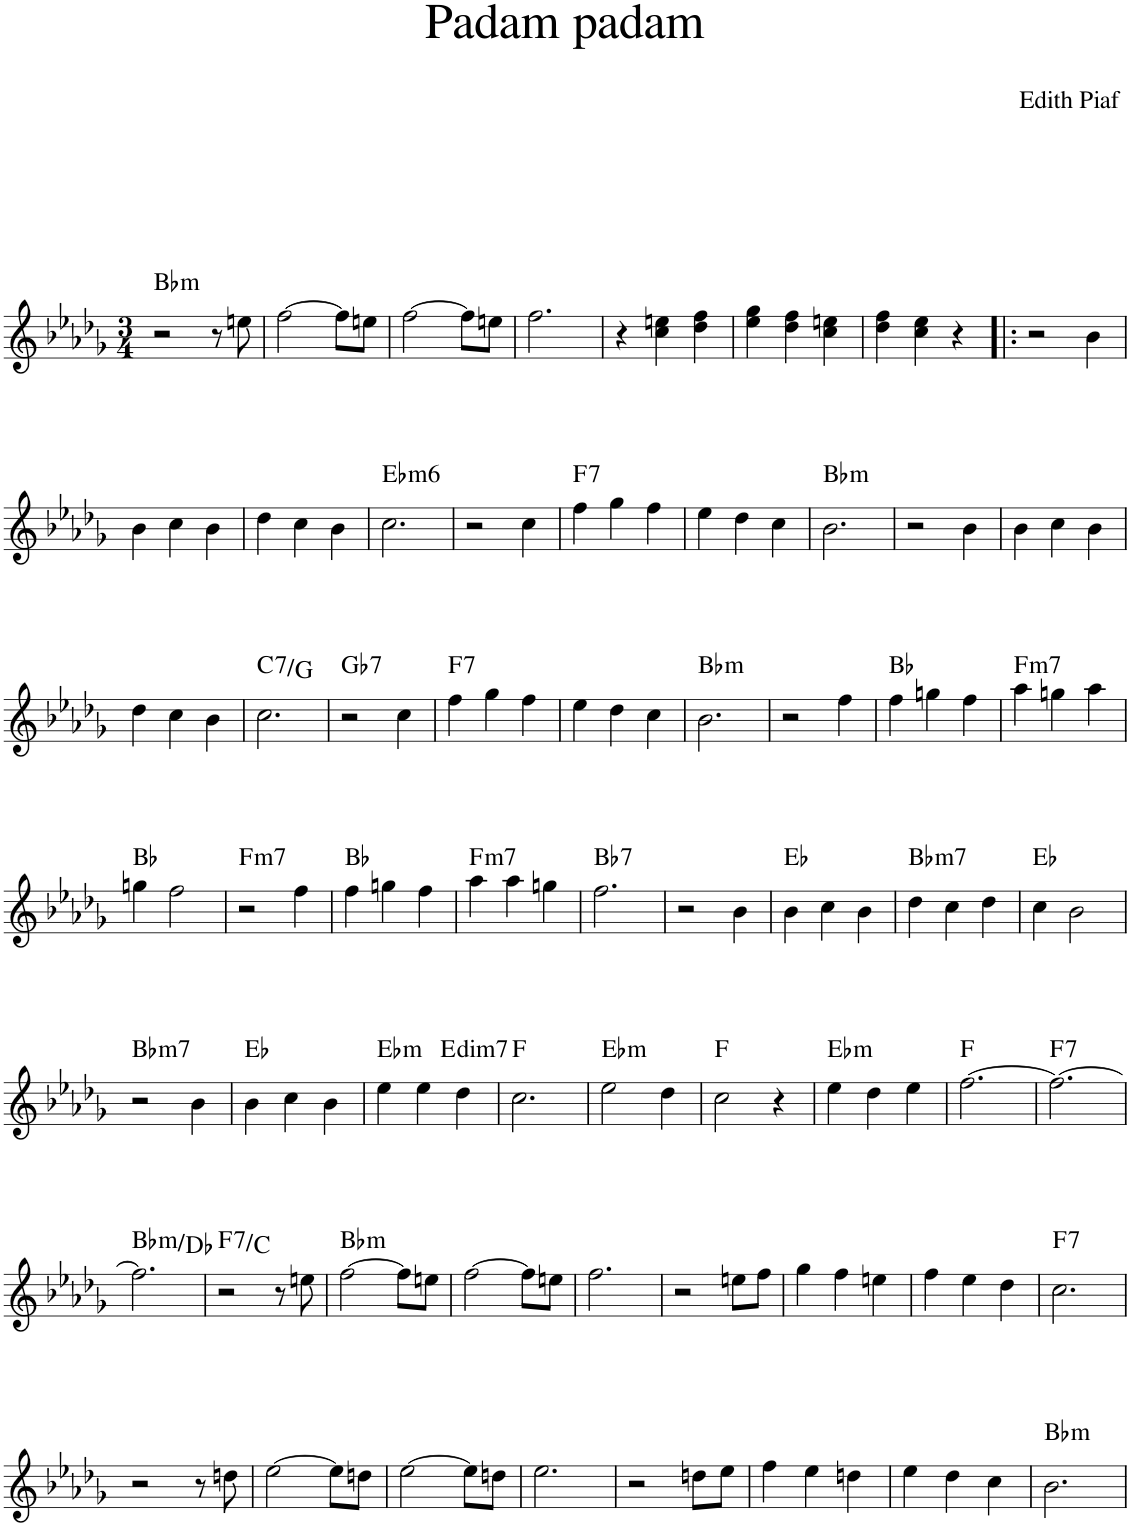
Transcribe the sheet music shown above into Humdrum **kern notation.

**kern	**harte
*part1	*part1
*staff1	*
*I"Piano	*
*I'Pno.	*
*clefG2	*
*k[b-e-a-d-g-]	*
*M3/4	*
=1	=1
!	!LO:H:kt=m
2r	Bb:min
8r	.
8een\	.
=2	=2
[2ff\	.
8ff\L]	.
8een\J	.
=3	=3
[2ff\	.
8ff\L]	.
8een\J	.
=4	=4
2.ff\	.
=5	=5
4r	.
4cc\ 4een\	.
4dd-\ 4ff\	.
=6	=6
4ee-\ 4gg-\	.
4dd-\ 4ff\	.
4cc\ 4een\	.
=7	=7
4dd-\ 4ff\	.
4cc\ 4ee-\	.
4r	.
=8!|:	=8!|:
2r	.
4b-\	.
!!LO:LB:g=z
=9	=9
4b-\	.
4cc\	.
4b-\	.
=10	=10
4dd-\	.
4cc\	.
4b-\	.
=11	=11
!	!LO:H:kt=m6
2.cc\	Eb:min6
=12	=12
2r	.
4cc\	.
=13	=13
!	!LO:H:kt=7
4ff\	F:7
4gg-\	.
4ff\	.
=14	=14
4ee-\	.
4dd-\	.
4cc\	.
=15	=15
!	!LO:H:kt=m
2.b-\	Bb:min
=16	=16
2r	.
4b-\	.
=17	=17
4b-\	.
4cc\	.
4b-\	.
!!LO:LB:g=z
=18	=18
4dd-\	.
4cc\	.
4b-\	.
=19	=19
!	!LO:H:kt=7
2.cc\	C:7/5
=20	=20
!	!LO:H:kt=7
2r	Gb:7
4cc\	.
=21	=21
!	!LO:H:kt=7
4ff\	F:7
4gg-\	.
4ff\	.
=22	=22
4ee-\	.
4dd-\	.
4cc\	.
=23	=23
!	!LO:H:kt=m
2.b-\	Bb:min
=24	=24
2r	.
4ff\	.
=25	=25
4ff\	Bb:maj
4ggn\	.
4ff\	.
=26	=26
!	!LO:H:kt=m7
4aa-\	F:min7
4ggn\	.
4aa-\	.
!!LO:LB:g=z
=27	=27
4ggn\	Bb:maj
2ff\	.
=28	=28
!	!LO:H:kt=m7
2r	F:min7
4ff\	.
=29	=29
4ff\	Bb:maj
4ggn\	.
4ff\	.
=30	=30
!	!LO:H:kt=m7
4aa-\	F:min7
4aa-\	.
4ggn\	.
=31	=31
!	!LO:H:kt=7
2.ff\	Bb:7
=32	=32
2r	.
4b-\	.
=33	=33
4b-\	Eb:maj
4cc\	.
4b-\	.
=34	=34
!	!LO:H:kt=m7
4dd-\	Bb:min7
4cc\	.
4dd-\	.
=35	=35
4cc\	Eb:maj
2b-\	.
!!LO:LB:g=z
=36	=36
!	!LO:H:kt=m7
2r	Bb:min7
4b-\	.
=37	=37
4b-\	Eb:maj
4cc\	.
4b-\	.
=38	=38
!	!LO:H:kt=m
4ee-\	Eb:min
4ee-\	.
!	!LO:H:kt=dim7
4dd-\	E:dim7
=39	=39
2.cc\	F:maj
=40	=40
!	!LO:H:kt=m
2ee-\	Eb:min
4dd-\	.
=41	=41
2cc\	F:maj
4r	.
=42	=42
!	!LO:H:kt=m
4ee-\	Eb:min
4dd-\	.
4ee-\	.
=43	=43
[2.ff\	F:maj
=44	=44
!	!LO:H:kt=7
2.ff\_	F:7
!!LO:LB:g=z
=45	=45
!	!LO:H:kt=m
2.ff\]	Bb:min/b3
=46	=46
!	!LO:H:kt=7
2r	F:7/5
8r	.
8een\	.
=47	=47
!	!LO:H:kt=m
[2ff\	Bb:min
8ff\L]	.
8een\J	.
=48	=48
[2ff\	.
8ff\L]	.
8een\J	.
=49	=49
2.ff\	.
=50	=50
2r	.
8een\L	.
8ff\J	.
=51	=51
4gg-\	.
4ff\	.
4een\	.
=52	=52
4ff\	.
4ee-\	.
4dd-\	.
=53	=53
!	!LO:H:kt=7
2.cc\	F:7
!!LO:LB:g=z
=54	=54
2r	.
8r	.
8ddn\	.
=55	=55
[2ee-\	.
8ee-\L]	.
8ddn\J	.
=56	=56
[2ee-\	.
8ee-\L]	.
8ddn\J	.
=57	=57
2.ee-\	.
=58	=58
2r	.
8ddn\L	.
8ee-\J	.
=59	=59
4ff\	.
4ee-\	.
4ddn\	.
=60	=60
4ee-\	.
4dd-\	.
4cc\	.
=61	=61
!	!LO:H:kt=m
2.b-\	Bb:min
=	=
*-	*-
